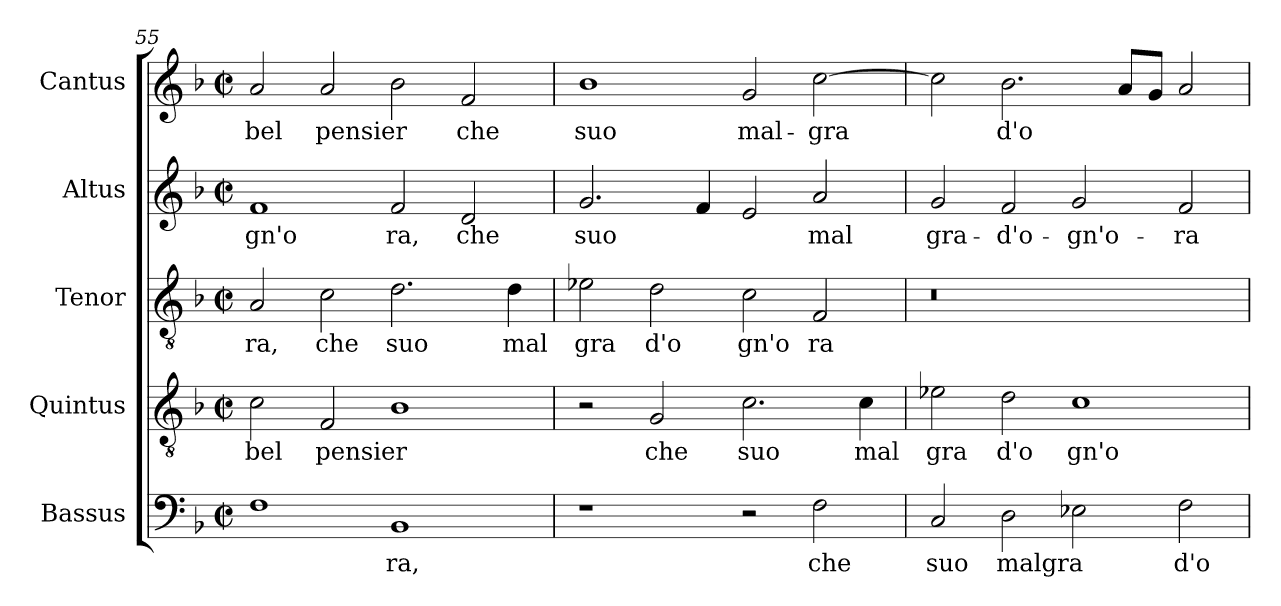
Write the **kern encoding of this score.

**kern	**text	**kern	**text	**kern	**text	**kern	**text	**kern	**text
*part5	*part5	*part4	*part4	*part3	*part3	*part2	*part2	*part1	*part1
*staff5	*staff5	*staff4	*staff4	*staff3	*staff3	*staff2	*staff2	*staff1	*staff1
*I"Bassus	*	*I"Quintus	*	*I"Tenor	*	*I"Altus	*	*I"Cantus	*
*clefF4	*	*clefGv2	*	*clefGv2	*	*clefG2	*	*clefG2	*
*k[b-]	*	*k[b-]	*	*k[b-]	*	*k[b-]	*	*k[b-]	*
*F:	*	*F:	*	*F:	*	*F:	*	*F:	*
*M2/2	*	*M2/2	*	*M2/2	*	*M2/2	*	*M2/2	*
*met(c|)	*	*met(c|)	*	*met(c|)	*	*met(c|)	*	*met(c|)	*
=55	=55	=55	=55	=55	=55	=55	=55	=55	=55
!	!LO:LY:b:cj	!	!LO:LY:b	!	!LO:LY:b:cj	!	!LO:LY:b	!	!LO:LY:b:cj
1F	.	2c\	bel	2A/	ra,	1f	gn'o	2a/	bel
!	!	!	!LO:LY:b	!	!LO:LY:b:cj	!	!	!	!LO:LY:b:cj
.	.	2F/	pensier	2c\	che	.	.	2a/	pensier
!	!LO:LY:b:cj	!	!LO:LY:b	!	!LO:LY:b:cj	!	!LO:LY:b	!	!LO:LY:b:cj
1BB-	ra,	1B-	.	2.d\	suo	2f/	ra,	2b-\	.
!	!	!	!	!	!	!	!LO:LY:b	!	!LO:LY:b:cj
.	.	.	.	.	.	2d/	che	2f/	che
!	!	!	!	!	!LO:LY:b:cj	!	!	!	!
.	.	.	.	4d\	mal	.	.	.	.
=56	=56	=56	=56	=56	=56	=56	=56	=56	=56
!	!	!	!	!	!LO:LY:b:cj	!	!LO:LY:b	!	!LO:LY:b:cj
1r	.	2r	.	2e-X\	gra	2.g/	suo	1b-	suo
!	!	!	!LO:LY:b	!	!LO:LY:b:cj	!	!	!	!
.	.	2G/	che	2d\	d'o	.	.	.	.
!	!	!	!	!	!	!	!LO:LY:b	!	!
.	.	.	.	.	.	4f/	.	.	.
!	!	!	!LO:LY:b	!	!LO:LY:b:cj	!	!LO:LY:b	!	!LO:LY:b:cj
2r	.	2.c\	suo	2c\	gn'o	2e/	.	2g/	mal-
!	!LO:LY:b:cj	!	!	!	!LO:LY:b:cj	!	!LO:LY:b	!	!LO:LY:b:cj
2F\	che	.	.	2F/	ra	2a/	mal	[>2cc\	-gra-
!	!	!	!LO:LY:b	!	!	!	!	!	!
.	.	4c\	mal	.	.	.	.	.	.
!!LO:PB:g=z
=57	=57	=57	=57	=57	=57	=57	=57	=57	=57
!	!LO:LY:b:cj	!	!LO:LY:b	!	!	!	!LO:LY:b	!	!LO:LY:b:cj
2C/	suo	2e-X\	gra	0r	.	2g/	gra-	2cc\]	--
!	!LO:LY:b:cj	!	!LO:LY:b	!	!	!	!LO:LY:b	!	!LO:LY:b:cj
2D\	malgra	2d\	d'o	.	.	2f/	-d'o-	2.b-\	-d'o
!	!LO:LY:b:cj	!	!LO:LY:b	!	!	!	!LO:LY:b	!	!
2E-\	.	1c	gn'o	.	.	2g/	-gn'o-	.	.
!	!	!	!	!	!	!	!	!	!LO:LY:b:cj
.	.	.	.	.	.	.	.	8a/L	.
!	!	!	!	!	!	!	!	!	!LO:LY:b:cj
.	.	.	.	.	.	.	.	8g/J	.
!	!LO:LY:b:cj	!	!	!	!	!	!LO:LY:b	!	!LO:LY:b:cj
2F\	d'o	.	.	.	.	2f/	-ra	2a/	.
=	=	=	=	=	=	=	=	=	=
*-	*-	*-	*-	*-	*-	*-	*-	*-	*-
